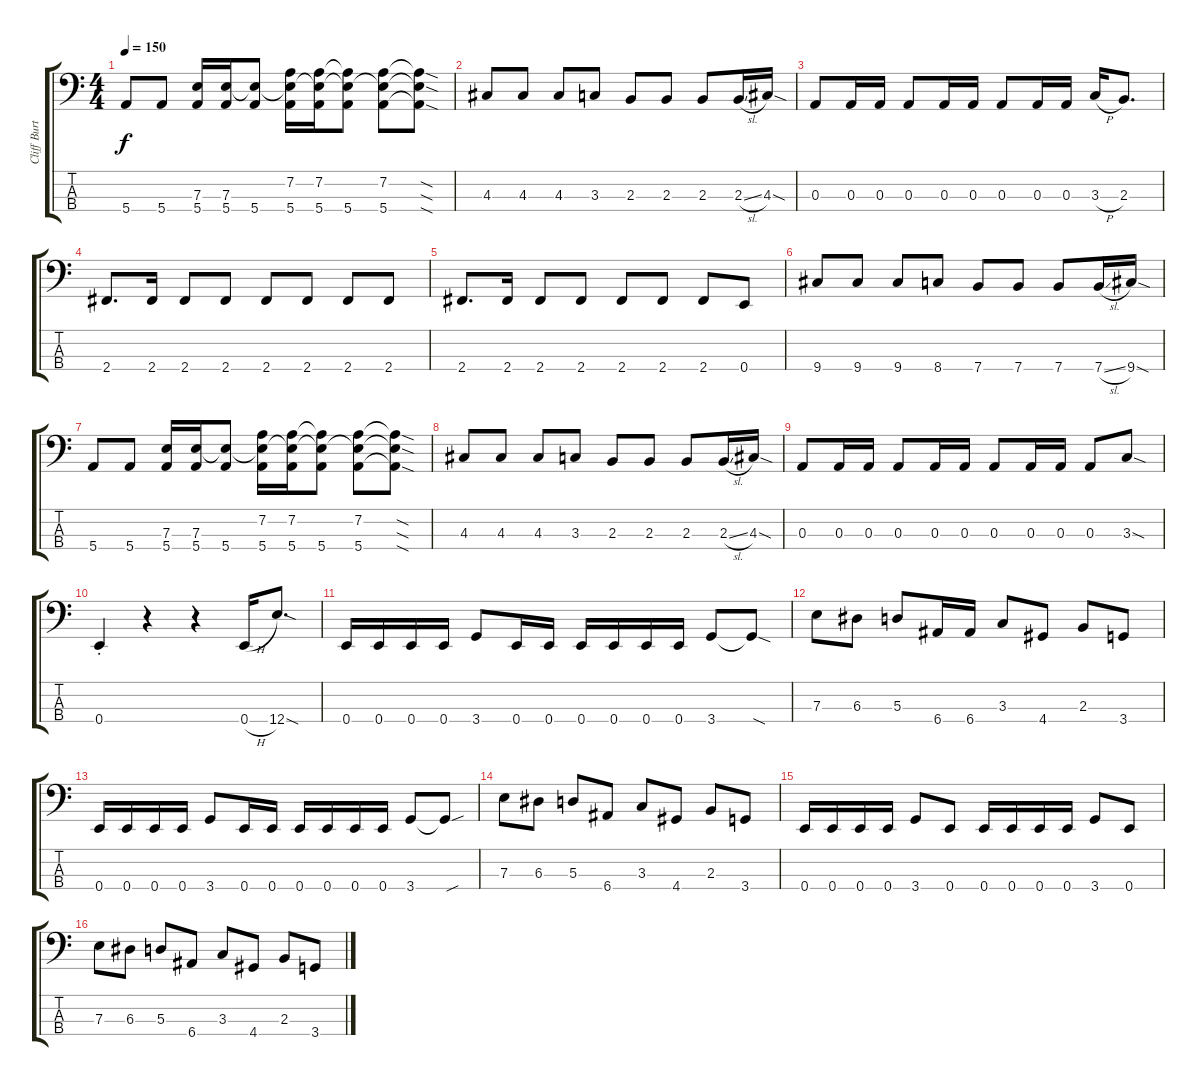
\track ("Cliff Burton" "Cliff Burt") {instrument electricbassfinger}
\staff {score tabs}
\tuning (G2 D2 A1 E1) {hide}
\ts (4 4)
\tempo 150
\clef f4
\ks c
5.4.8{dy f} 5.4.8 (7.3 5.4).16 (7.3 5.4).16 (7.3{t} 5.4).8 (7.2 7.3{t} 5.4).16 (7.2 7.3{t} 5.4).16 (7.2{t} 7.3{t} 5.4).8 (7.2 7.3{t} 5.4).8 (7.2{sod t} 7.3{sod t} 5.4{sod t}).8 |
4.3.8 4.3.8 4.3.8 3.3.8 2.3.8 2.3.8 2.3.8 2.3{sl}.16 4.3{sod}.16 |
0.3.8 0.3.16 0.3.16 0.3.8 0.3.16 0.3.16 0.3.8 0.3.16 0.3.16 3.3{h}.16 2.3.8{d} |
2.4.8{d} 2.4.16 2.4.8 2.4.8 2.4.8 2.4.8 2.4.8 2.4.8 |
2.4.8{d} 2.4.16 2.4.8 2.4.8 2.4.8 2.4.8 2.4.8 0.4.8 |
9.4.8 9.4.8 9.4.8 8.4.8 7.4.8 7.4.8 7.4.8 7.4{sl}.16 9.4{sod}.16 |
5.4.8 5.4.8 (7.3 5.4).16 (7.3 5.4).16 (7.3{t} 5.4).8 (7.2 7.3{t} 5.4).16 (7.2 7.3{t} 5.4).16 (7.2{t} 7.3{t} 5.4).8 (7.2 7.3{t} 5.4).8 (7.2{sod t} 7.3{sod t} 5.4{sod t}).8 |
4.3.8 4.3.8 4.3.8 3.3.8 2.3.8 2.3.8 2.3.8 2.3{sl}.16 4.3{sod}.16 |
0.3.8 0.3.16 0.3.16 0.3.8 0.3.16 0.3.16 0.3.8 0.3.16 0.3.16 0.3.8 3.3{sod}.8 |
0.4{st}.4 r.4 r.4 0.4{h}.16 12.4{sod}.8{d} |
0.4.16 0.4.16 0.4.16 0.4.16 3.4.8 0.4.16 0.4.16 0.4.16 0.4.16 0.4.16 0.4.16 3.4.8 3.4{sod t}.8 |
7.3.8 6.3.8 5.3.8 6.4.16 6.4.16 3.3.8 4.4.8 2.3.8 3.4.8 |
0.4.16 0.4.16 0.4.16 0.4.16 3.4.8 0.4.16 0.4.16 0.4.16 0.4.16 0.4.16 0.4.16 3.4.8 3.4{sou t}.8 |
7.3.8 6.3.8 5.3.8 6.4.8 3.3.8 4.4.8 2.3.8 3.4.8 |
0.4.16 0.4.16 0.4.16 0.4.16 3.4.8 0.4.8 0.4.16 0.4.16 0.4.16 0.4.16 3.4.8 0.4.8 |
7.3.8 6.3.8 5.3.8 6.4.8 3.3.8 4.4.8 2.3.8 3.4.8
